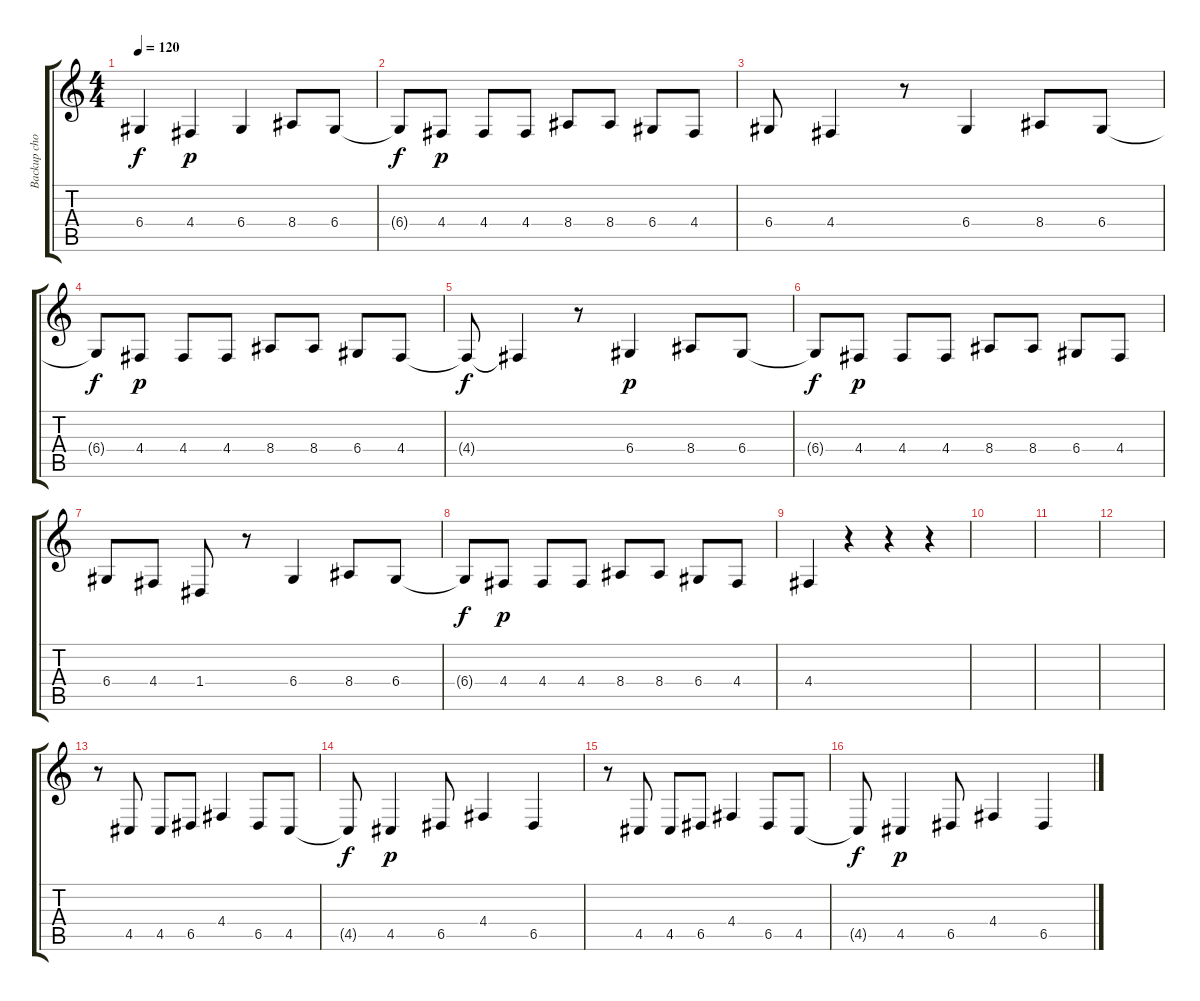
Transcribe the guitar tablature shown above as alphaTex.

\track ("Backup chorus" "Backup cho") {instrument pad4choir}
\staff {score tabs}
\tuning (E4 B3 G3 D3 A2 E2) {hide}
\ts (4 4)
\tempo 120
\clef g2
\ks c
6.4.4{dy f} 4.4.4{dy p} 6.4.4 8.4.8 6.4.8 |
6.4{t}.8{dy f} 4.4.8{dy p} 4.4.8 4.4.8 8.4.8 8.4.8 6.4.8 4.4.8 |
6.4.8 4.4.4 r.8 6.4.4 8.4.8 6.4.8 |
6.4{t}.8{dy f} 4.4.8{dy p} 4.4.8 4.4.8 8.4.8 8.4.8 6.4.8 4.4.8 |
4.4{t}.8{dy f} 4.4{t}.4 r.8 6.4.4{dy p} 8.4.8 6.4.8 |
6.4{t}.8{dy f} 4.4.8{dy p} 4.4.8 4.4.8 8.4.8 8.4.8 6.4.8 4.4.8 |
6.4.8 4.4.8 1.4.8 r.8 6.4.4 8.4.8 6.4.8 |
6.4{t}.8{dy f} 4.4.8{dy p} 4.4.8 4.4.8 8.4.8 8.4.8 6.4.8 4.4.8 |
4.4.4 r.4 r.4 r.4 |
|
|
|
r.8 4.5.8 4.5.8 6.5.8 4.4.4 6.5.8 4.5.8 |
4.5{t}.8{dy f} 4.5.4{dy p} 6.5.8 4.4.4 6.5.4 |
r.8 4.5.8 4.5.8 6.5.8 4.4.4 6.5.8 4.5.8 |
4.5{t}.8{dy f} 4.5.4{dy p} 6.5.8 4.4.4 6.5.4
